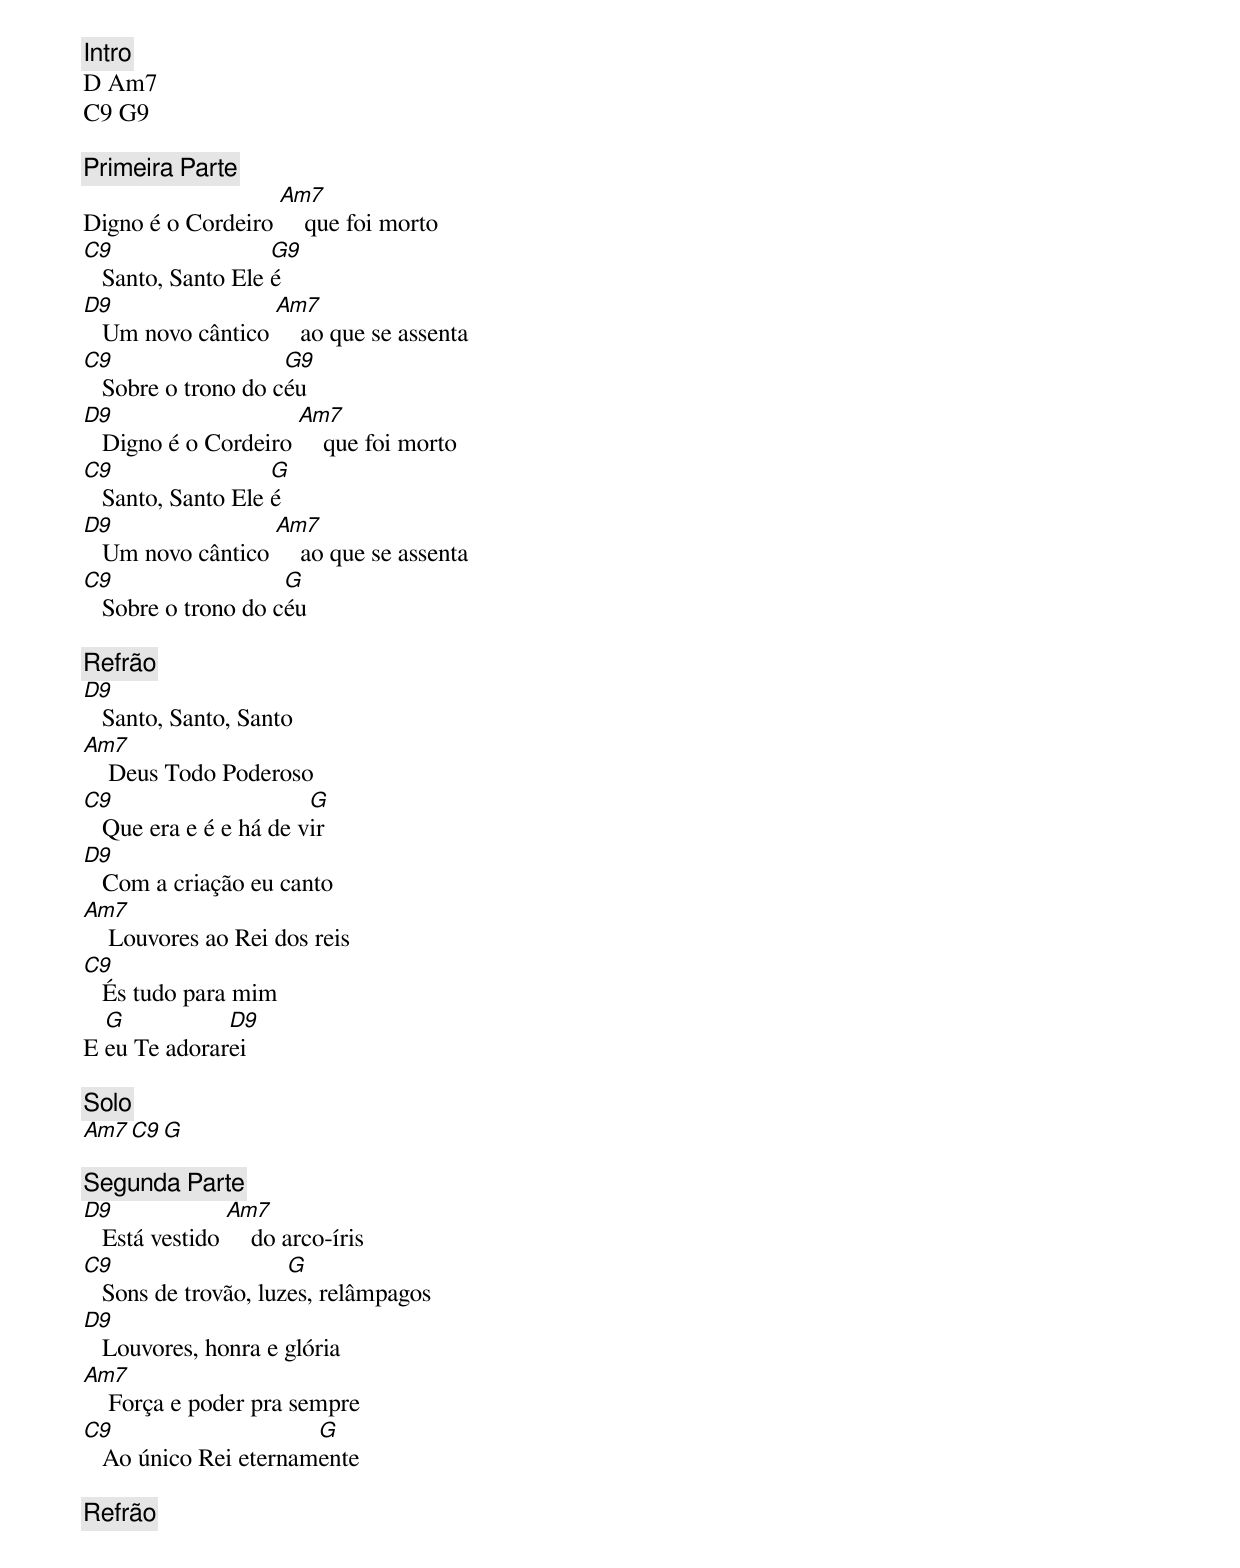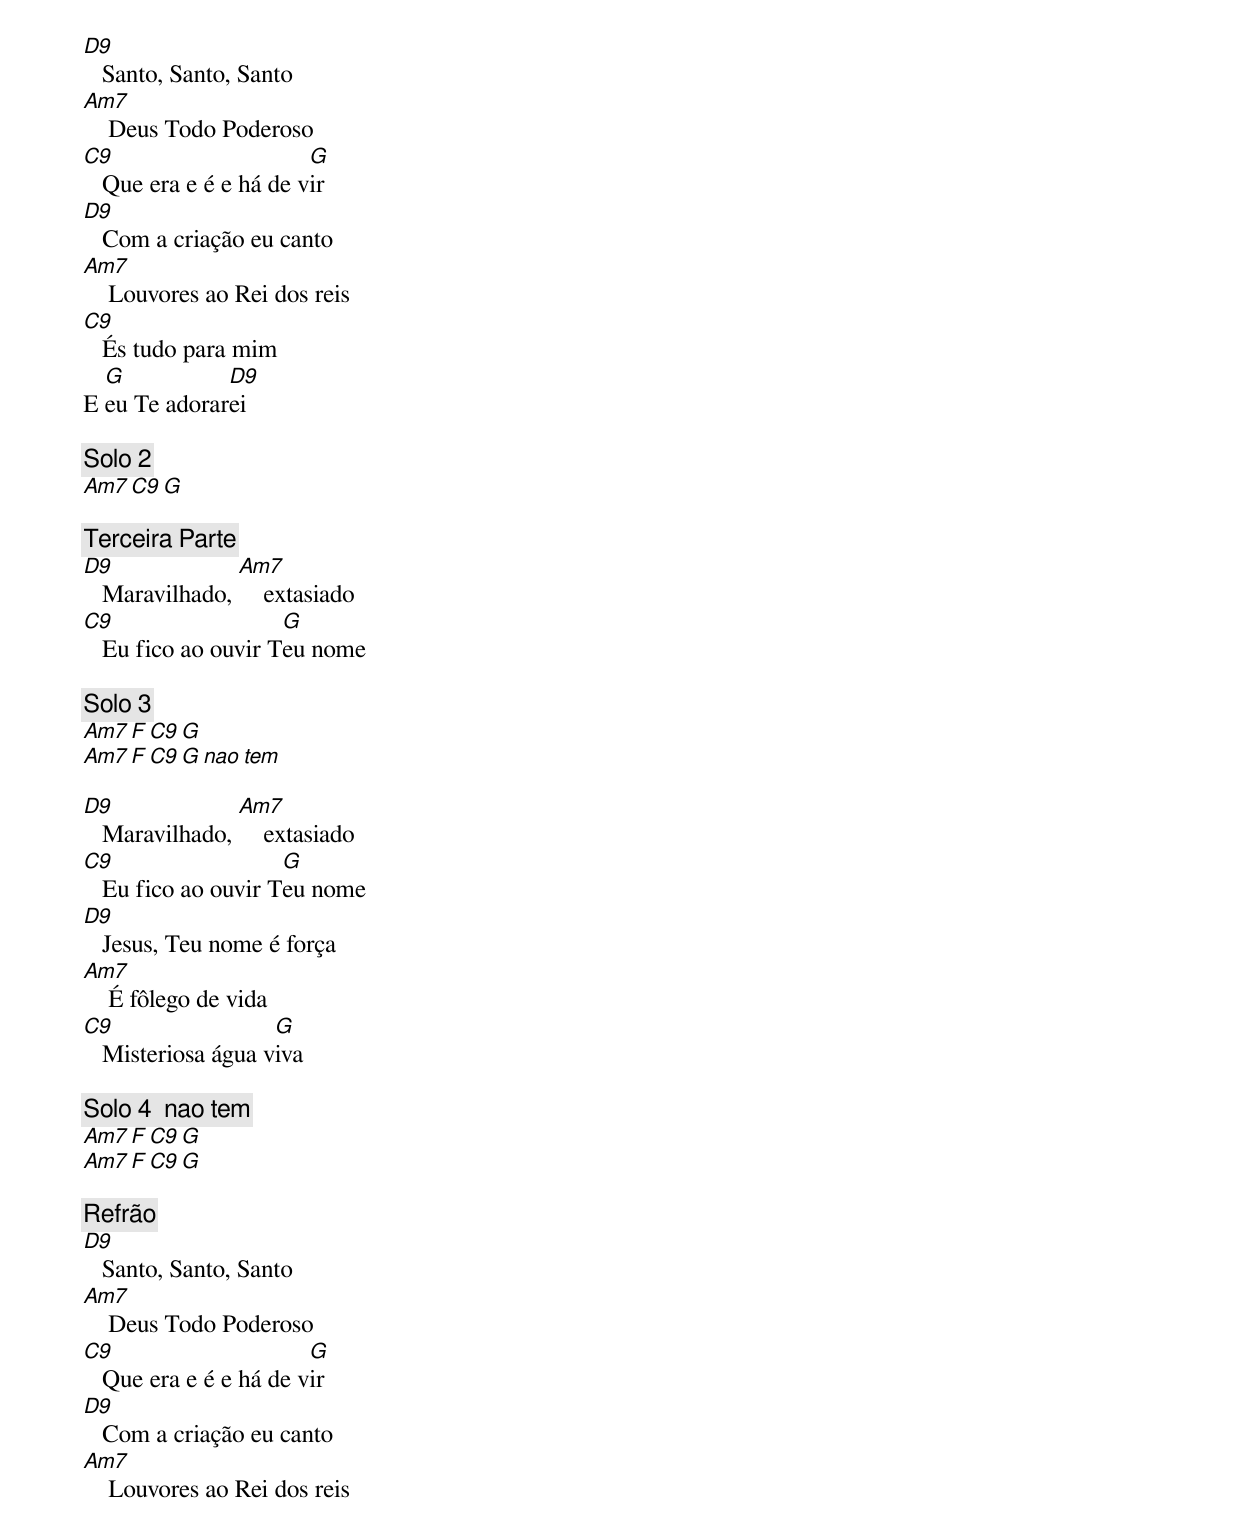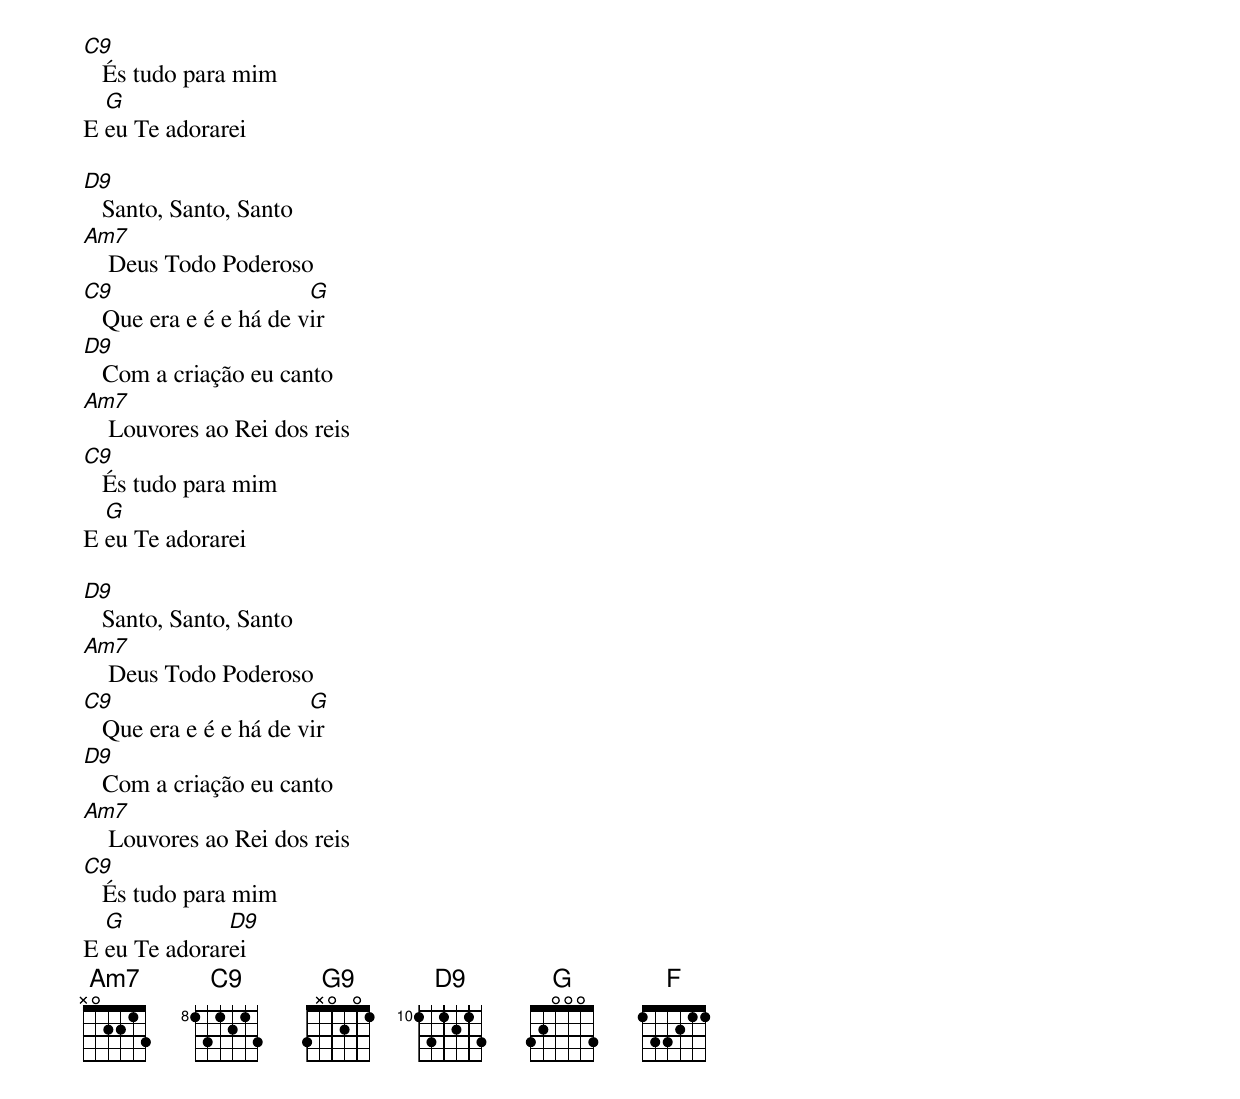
[Intro]
D Am7
C9 G9

[Primeira Parte]
                   Am7
Digno é o Cordeiro     que foi morto
C9                  G9
   Santo, Santo Ele é
D9                 Am7
   Um novo cântico     ao que se assenta
C9                   G9
   Sobre o trono do céu
D9                    Am7
   Digno é o Cordeiro     que foi morto
C9                  G
   Santo, Santo Ele é
D9                 Am7
   Um novo cântico     ao que se assenta
C9                   G
   Sobre o trono do céu

[Refrão]
D9
   Santo, Santo, Santo
Am7
    Deus Todo Poderoso
C9                      G
   Que era e é e há de vir
D9
   Com a criação eu canto
Am7
    Louvores ao Rei dos reis
C9
   És tudo para mim
  G           D9
E eu Te adorarei

[Solo]
Am7  C9  G

[Segunda Parte]
D9              Am7
   Está vestido     do arco-íris
C9                    G
   Sons de trovão, luzes, relâmpagos
D9
   Louvores, honra e glória
Am7
    Força e poder pra sempre
C9                     G
   Ao único Rei eternamente

[Refrão]
D9
   Santo, Santo, Santo
Am7
    Deus Todo Poderoso
C9                      G
   Que era e é e há de vir
D9
   Com a criação eu canto
Am7
    Louvores ao Rei dos reis
C9
   És tudo para mim
  G           D9
E eu Te adorarei

[Solo 2]
Am7  C9  G

[Terceira Parte]
D9              Am7
   Maravilhado,     extasiado
C9                   G
   Eu fico ao ouvir Teu nome

[Solo 3]
Am7  F  C9  G
Am7  F  C9  G nao tem

D9              Am7
   Maravilhado,     extasiado
C9                   G
   Eu fico ao ouvir Teu nome
D9
   Jesus, Teu nome é força
Am7
    É fôlego de vida
C9                  G
   Misteriosa água viva

[Solo 4]  nao tem
Am7  F  C9  G
Am7  F  C9  G

[Refrão]
D9
   Santo, Santo, Santo
Am7
    Deus Todo Poderoso
C9                      G
   Que era e é e há de vir
D9
   Com a criação eu canto
Am7
    Louvores ao Rei dos reis
C9
   És tudo para mim
  G
E eu Te adorarei

D9
   Santo, Santo, Santo
Am7
    Deus Todo Poderoso
C9                      G
   Que era e é e há de vir
D9
   Com a criação eu canto
Am7
    Louvores ao Rei dos reis
C9
   És tudo para mim
  G
E eu Te adorarei

D9
   Santo, Santo, Santo
Am7
    Deus Todo Poderoso
C9                      G
   Que era e é e há de vir
D9
   Com a criação eu canto
Am7
    Louvores ao Rei dos reis
C9
   És tudo para mim
  G           D9
E eu Te adorarei
